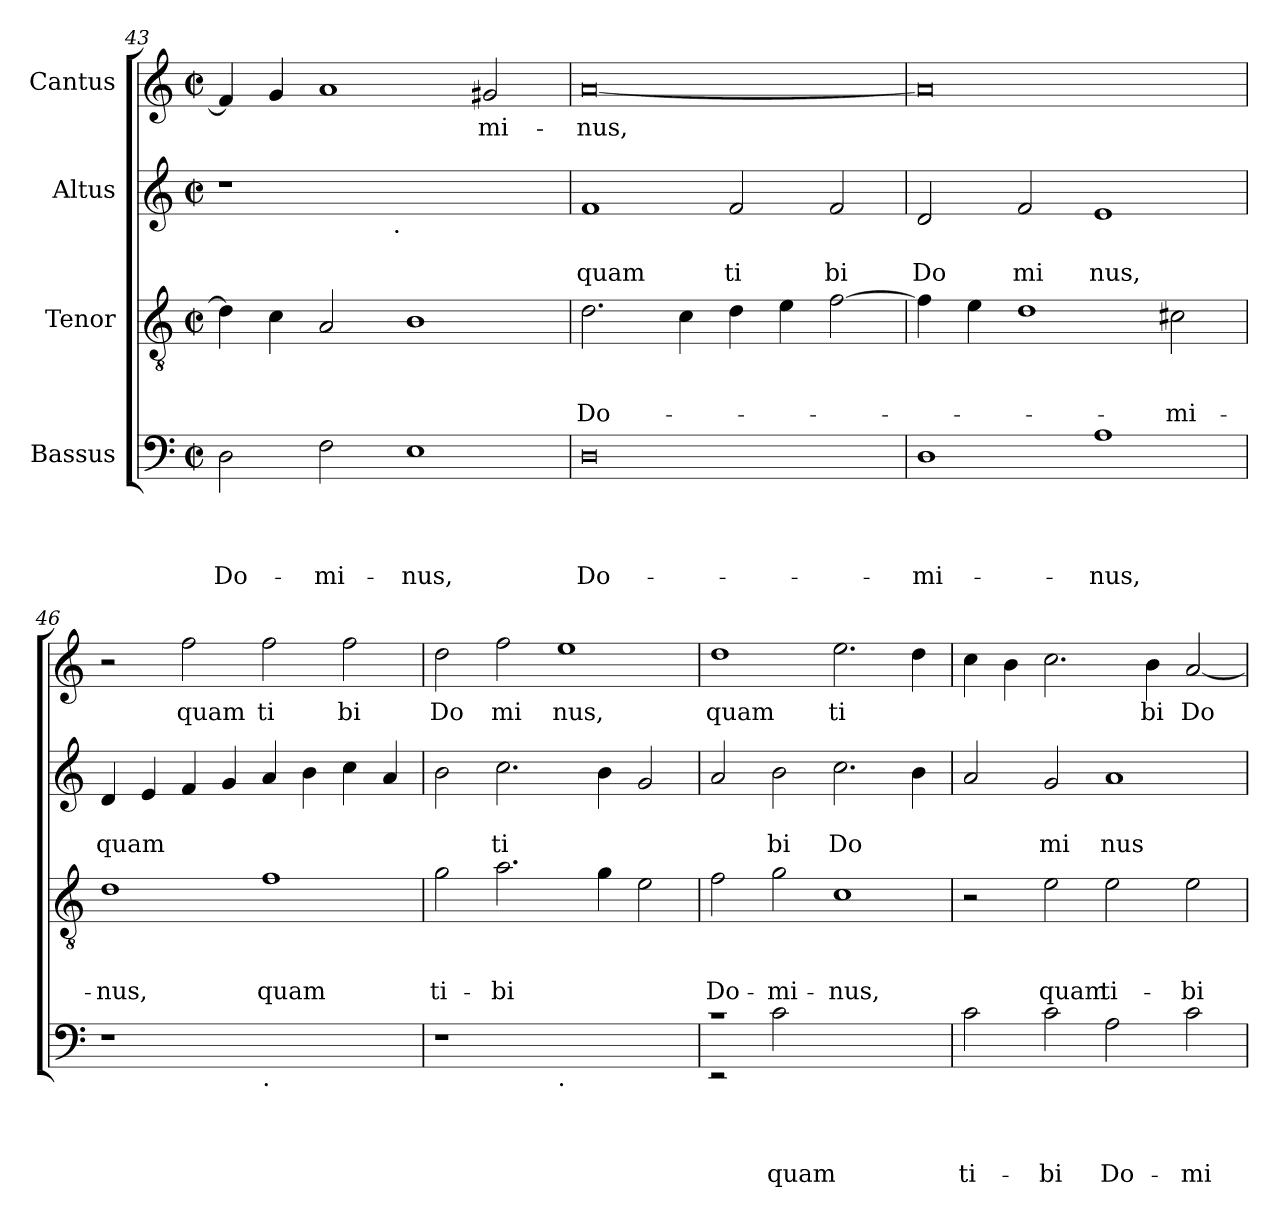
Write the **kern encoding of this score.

**kern	**text	**text	**text	**text	**kern	**text	**text	**text	**kern	**text	**text	**kern	**text
*part4	*part4	*part4	*part4	*part4	*part3	*part3	*part3	*part3	*part2	*part2	*part2	*part1	*part1
*staff4	*staff4	*staff4	*staff4	*staff4	*staff3	*staff3	*staff3	*staff3	*staff2	*staff2	*staff2	*staff1	*staff1
*I"Bassus	*	*	*	*	*I"Tenor	*	*	*	*I"Altus	*	*	*I"Cantus	*
*clefF4	*	*	*	*	*clefGv2	*	*	*	*clefG2	*	*	*clefG2	*
*k[]	*	*	*	*	*k[]	*	*	*	*k[]	*	*	*k[]	*
*C:	*	*	*	*	*C:	*	*	*	*C:	*	*	*C:	*
*M2/2	*	*	*	*	*M2/2	*	*	*	*M2/2	*	*	*M2/2	*
*met(c|)	*	*	*	*	*met(c|)	*	*	*	*met(c|)	*	*	*met(c|)	*
=43	=43	=43	=43	=43	=43	=43	=43	=43	=43	=43	=43	=43	=43
!	!	!	!	!LO:LY:b	!	!	!	!	!	!	!	!	!
*	*	*	*	*	*	*	*	*	*^	*	*	*	*
2D\	.	.	.	Do-	4d\]	.	.	.	1r	2ryy	.	.	4f/]	.
.	.	.	.	.	4c\	.	.	.	.	.	.	.	4g/	.
!	!	!	!	!LO:LY:b	!	!	!	!	!	!	!	!	!	!
2F\	.	.	.	-mi-	2A/	.	.	.	.	4...ryy	.	.	1a	.
!	!	!	!	!	!	!	!	!	!	!LO:TX:b:t=.	!	!	!	!
.	.	.	.	.	.	.	.	.	.	1ryy	.	.	.	.
!	!	!	!	!LO:LY:b	!	!	!	!	!	!	!	!	!	!
1E	.	.	.	-nus,	1B	.	.	.	1ryy	.	.	.	.	.
!	!	!	!	!	!	!	!	!	!	!	!	!	!	!LO:LY:b
.	.	.	.	.	.	.	.	.	.	.	.	.	2g#/	-mi-
.	.	.	.	.	.	.	.	.	.	32ryy	.	.	.	.
!!LO:PB:g=z
=44	=44	=44	=44	=44	=44	=44	=44	=44	=44	=44	=44	=44	=44	=44
!	!	!	!	!LO:LY:b	!	!	!	!LO:LY:b	!	!	!	!LO:LY:b	!	!LO:LY:b
*	*	*	*	*	*	*	*	*	*v	*v	*	*	*	*
0D	.	.	.	Do-	2.d\	.	.	Do-	1f	.	quam	[<0a	-nus,
.	.	.	.	.	4c\	.	.	.	.	.	.	.	.
!	!	!	!	!	!	!	!	!	!	!	!LO:LY:b	!	!
.	.	.	.	.	4d\	.	.	.	2f/	.	ti	.	.
.	.	.	.	.	4e\	.	.	.	.	.	.	.	.
!	!	!	!	!	!	!	!	!	!	!	!LO:LY:b	!	!
.	.	.	.	.	[>2f\	.	.	.	2f/	.	bi	.	.
=45	=45	=45	=45	=45	=45	=45	=45	=45	=45	=45	=45	=45	=45
!	!	!	!	!LO:LY:b	!	!	!	!	!	!	!LO:LY:b	!	!
1D	.	.	.	-mi-	4f\]	.	.	.	2d/	.	Do	0a]	.
.	.	.	.	.	4e\	.	.	.	.	.	.	.	.
!	!	!	!	!	!	!	!	!	!	!	!LO:LY:b	!	!
.	.	.	.	.	1d	.	.	.	2f/	.	mi	.	.
!	!	!	!	!LO:LY:b	!	!	!	!	!	!	!LO:LY:b	!	!
1A	.	.	.	-nus,	.	.	.	.	1e	.	nus,	.	.
!	!	!	!	!	!	!	!	!LO:LY:b	!	!	!	!	!
.	.	.	.	.	2c#\	.	.	-mi-	.	.	.	.	.
=46	=46	=46	=46	=46	=46	=46	=46	=46	=46	=46	=46	=46	=46
!	!	!	!	!	!	!	!	!LO:LY:b	!	!	!LO:LY:b	!	!
1r	.	.	.	.	1d	.	.	-nus,	4d/	.	quam	2r	.
.	.	.	.	.	.	.	.	.	4e/	.	.	.	.
!	!	!	!	!	!	!	!	!	!	!	!	!	!LO:LY:b
.	.	.	.	.	.	.	.	.	4f/	.	.	2ff\	quam
.	.	.	.	.	.	.	.	.	4g/	.	.	.	.
!LO:TX:b:t=.	!	!	!	!	!	!	!	!	!	!	!	!	!
!	!	!	!	!	!	!	!	!LO:LY:b	!	!	!	!	!LO:LY:b
1ryy	.	.	.	.	1f	.	.	quam	4a/	.	.	2ff\	ti
.	.	.	.	.	.	.	.	.	4b\	.	.	.	.
!	!	!	!	!	!	!	!	!	!	!	!	!	!LO:LY:b
.	.	.	.	.	.	.	.	.	4cc\	.	.	2ff\	bi
.	.	.	.	.	.	.	.	.	4a/	.	.	.	.
=47	=47	=47	=47	=47	=47	=47	=47	=47	=47	=47	=47	=47	=47
!	!	!	!	!	!	!	!	!LO:LY:b	!	!	!	!	!LO:LY:b
1r	.	.	.	.	2g\	.	.	ti-	2b\	.	.	2dd\	Do
!	!	!	!	!	!	!	!	!LO:LY:b	!	!	!LO:LY:b	!	!LO:LY:b
.	.	.	.	.	2.a\	.	.	-bi	2.cc\	.	ti	2ff\	mi
!LO:TX:b:t=.	!	!	!	!	!	!	!	!	!	!	!	!	!
!	!	!	!	!	!	!	!	!	!	!	!	!	!LO:LY:b
1ryy	.	.	.	.	.	.	.	.	.	.	.	1ee	nus,
.	.	.	.	.	4g\	.	.	.	4b\	.	.	.	.
.	.	.	.	.	2e\	.	.	.	2g/	.	.	.	.
=48	=48	=48	=48	=48	=48	=48	=48	=48	=48	=48	=48	=48	=48
*^	*	*	*	*	*	*	*	*	*	*	*	*	*
!	!	!	!	!	!	!	!	!	!LO:LY:b	!	!	!	!	!LO:LY:b
1rc	2rEE	.	.	.	.	2f\	.	.	Do-	2a/	.	.	1dd	quam
!	!	!	!	!	!LO:LY:b	!	!	!	!LO:LY:b	!	!	!LO:LY:b	!	!
.	2c\	.	.	.	quam	2g\	.	.	-mi-	2b\	.	bi	.	.
!	!	!	!	!	!	!	!	!	!LO:LY:b	!	!	!LO:LY:b	!	!LO:LY:b
1ryy	1ryy	.	.	.	.	1c	.	.	-nus,	2.cc\	.	Do	2.ee\	ti
.	.	.	.	.	.	.	.	.	.	4b\	.	.	4dd\	.
*v	*v	*	*	*	*	*	*	*	*	*	*	*	*	*
=49	=49	=49	=49	=49	=49	=49	=49	=49	=49	=49	=49	=49	=49
!	!	!	!	!LO:LY:b	!	!	!	!	!	!	!	!	!
2c\	.	.	.	ti-	2r	.	.	.	2a/	.	.	4cc\	.
.	.	.	.	.	.	.	.	.	.	.	.	4b\	.
!	!	!	!	!LO:LY:b	!	!	!	!LO:LY:b	!	!	!LO:LY:b	!	!
2c\	.	.	.	-bi	2e\	.	.	quam	2g/	.	mi	2.cc\	.
!	!	!	!	!LO:LY:b	!	!	!	!LO:LY:b	!	!	!LO:LY:b	!	!
2A\	.	.	.	Do-	2e\	.	.	ti-	1a	.	nus	.	.
!	!	!	!	!	!	!	!	!	!	!	!	!	!LO:LY:b
.	.	.	.	.	.	.	.	.	.	.	.	4b\	bi
!	!	!	!	!LO:LY:b	!	!	!	!LO:LY:b	!	!	!	!	!LO:LY:b
2c\	.	.	.	-mi-	2e\	.	.	-bi	.	.	.	[<2a/	Do
=	=	=	=	=	=	=	=	=	=	=	=	=	=
*-	*-	*-	*-	*-	*-	*-	*-	*-	*-	*-	*-	*-	*-
